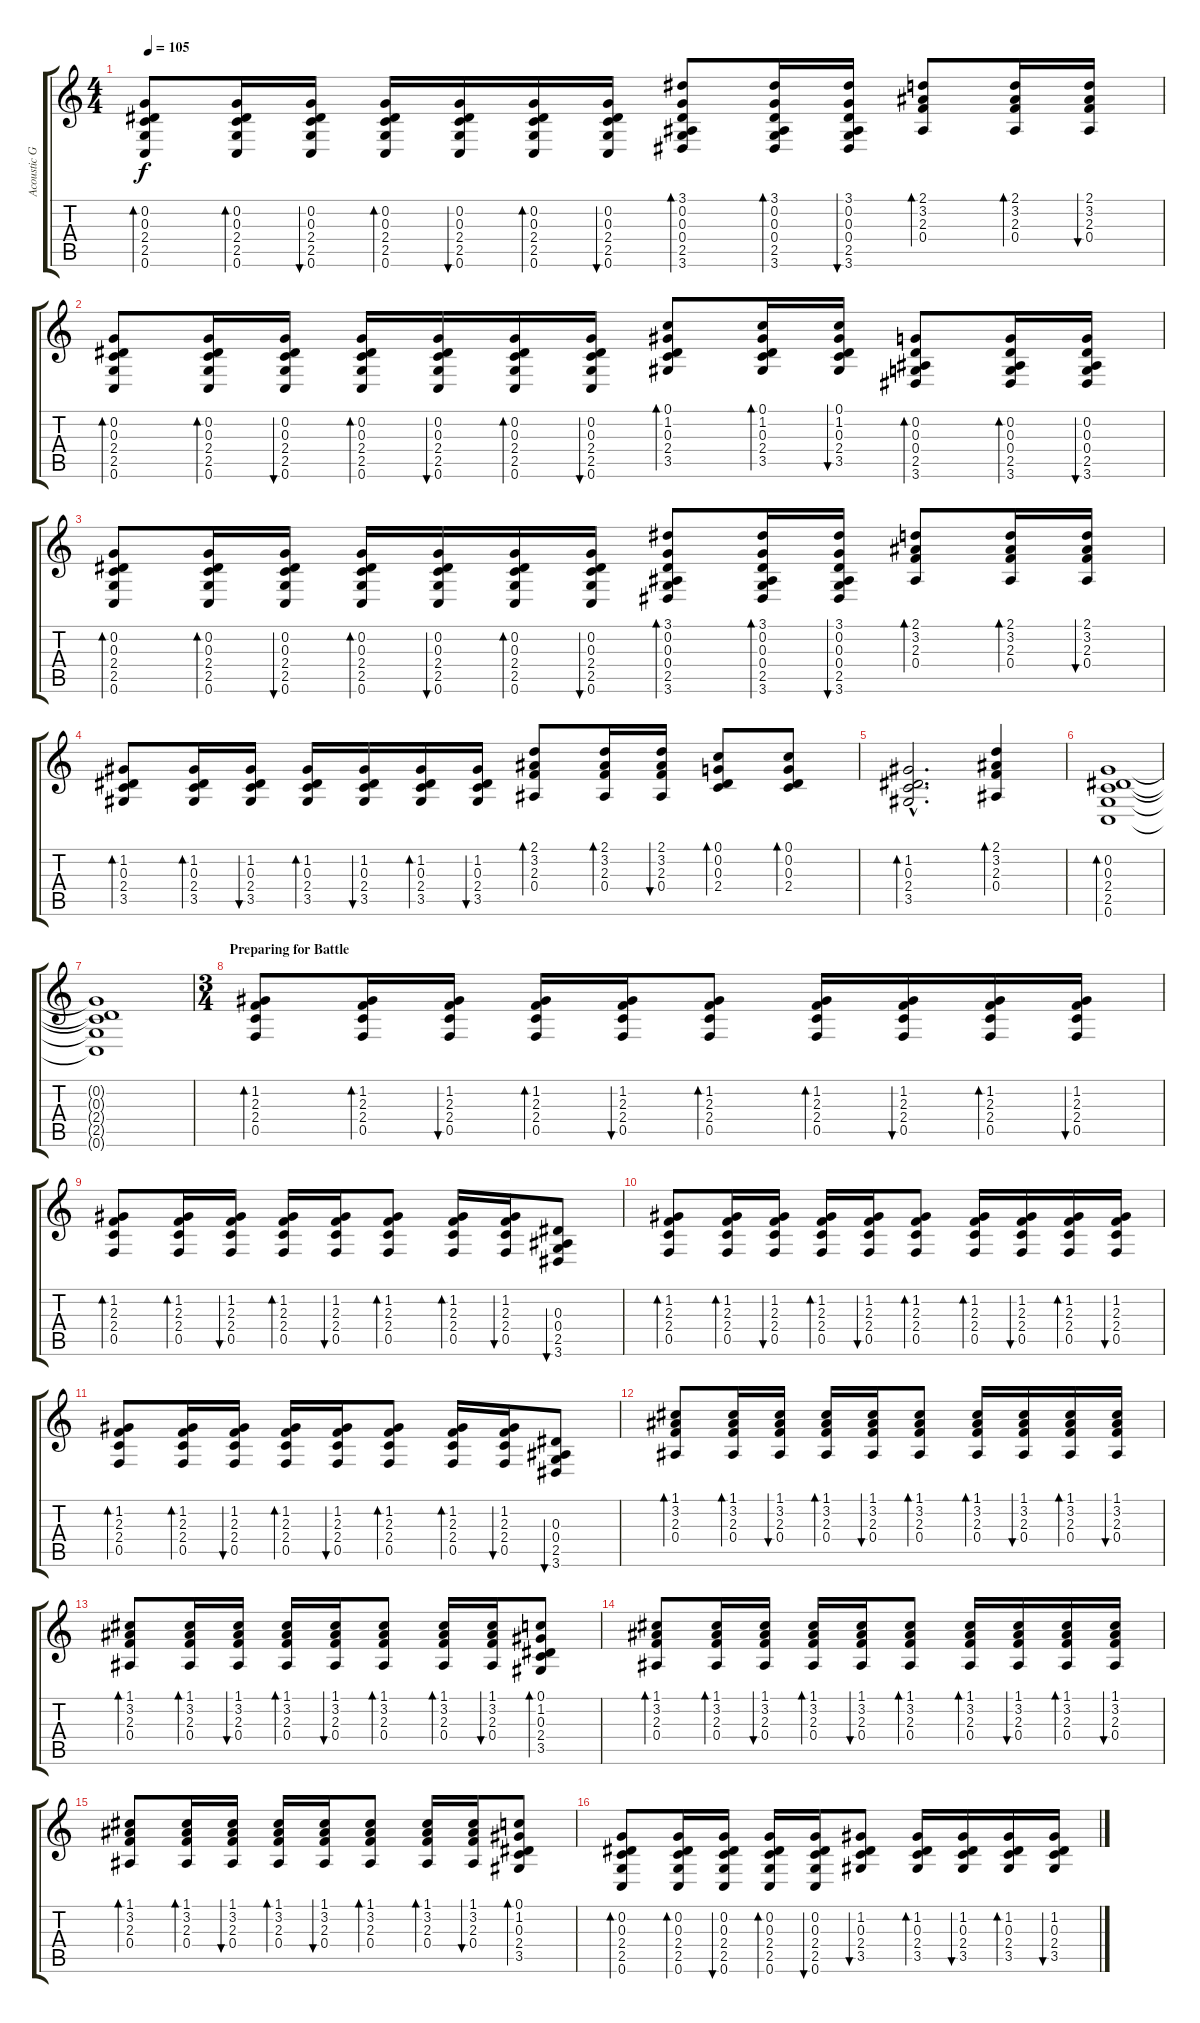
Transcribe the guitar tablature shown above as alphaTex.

\track ("Acoustic Guitar" "Acoustic G") {instrument acousticguitarsteel}
\staff {score tabs}
\tuning (C4 G3 Eb3 Bb2 F2 C2) {hide}
\ts (4 4)
\tempo 105
\clef g2
\ks c
(0.2 0.3 2.4 2.5 0.6).8{bd 60 dy f volume 13} (0.2 0.3 2.4 2.5 0.6).16{bd 60} (0.2 0.3 2.4 2.5 0.6).16{bu 60} (0.2 0.3 2.4 2.5 0.6).16{bd 60} (0.2 0.3 2.4 2.5 0.6).16{bu 60} (0.2 0.3 2.4 2.5 0.6).16{bd 60} (0.2 0.3 2.4 2.5 0.6).16{bu 60} (3.1 0.2 0.3 0.4 2.5 3.6).8{bd 60} (3.1 0.2 0.3 0.4 2.5 3.6).16{bd 60} (3.1 0.2 0.3 0.4 2.5 3.6).16{bu 60} (2.1 3.2 2.3 0.4).8{bd 60} (2.1 3.2 2.3 0.4).16{bd 60} (2.1 3.2 2.3 0.4).16{bu 60} |
(0.2 0.3 2.4 2.5 0.6).8{bd 60 volume 13} (0.2 0.3 2.4 2.5 0.6).16{bd 60} (0.2 0.3 2.4 2.5 0.6).16{bu 60} (0.2 0.3 2.4 2.5 0.6).16{bd 60} (0.2 0.3 2.4 2.5 0.6).16{bu 60} (0.2 0.3 2.4 2.5 0.6).16{bd 60} (0.2 0.3 2.4 2.5 0.6).16{bu 60} (0.1 1.2 0.3 2.4 3.5).8{bd 60} (0.1 1.2 0.3 2.4 3.5).16{bd 60} (0.1 1.2 0.3 2.4 3.5).16{bu 60} (0.2 0.3 0.4 2.5 3.6).8{bd 60} (0.2 0.3 0.4 2.5 3.6).16{bd 60} (0.2 0.3 0.4 2.5 3.6).16{bu 60} |
(0.2 0.3 2.4 2.5 0.6).8{bd 60 volume 13} (0.2 0.3 2.4 2.5 0.6).16{bd 60} (0.2 0.3 2.4 2.5 0.6).16{bu 60} (0.2 0.3 2.4 2.5 0.6).16{bd 60} (0.2 0.3 2.4 2.5 0.6).16{bu 60} (0.2 0.3 2.4 2.5 0.6).16{bd 60} (0.2 0.3 2.4 2.5 0.6).16{bu 60} (3.1 0.2 0.3 0.4 2.5 3.6).8{bd 60} (3.1 0.2 0.3 0.4 2.5 3.6).16{bd 60} (3.1 0.2 0.3 0.4 2.5 3.6).16{bu 60} (2.1 3.2 2.3 0.4).8{bd 60} (2.1 3.2 2.3 0.4).16{bd 60} (2.1 3.2 2.3 0.4).16{bu 60} |
(1.2 0.3 2.4 3.5).8{bd 60 volume 13} (1.2 0.3 2.4 3.5).16{bd 60} (1.2 0.3 2.4 3.5).16{bu 60} (1.2 0.3 2.4 3.5).16{bd 60} (1.2 0.3 2.4 3.5).16{bu 60} (1.2 0.3 2.4 3.5).16{bd 60} (1.2 0.3 2.4 3.5).16{bu 60} (2.1 3.2 2.3 0.4).8{bd 60} (2.1 3.2 2.3 0.4).16{bd 60} (2.1 3.2 2.3 0.4).16{bu 60} (0.1 0.2 0.3 2.4).8{bd 60} (0.1 0.2 0.3 2.4).8{bd 60} |
(1.2{hac} 0.3{hac} 2.4{hac} 3.5{hac}).2{d bd 60} (2.1 3.2 2.3 0.4).4{bd 60} |
(0.2 0.3 2.4 2.5 0.6).1{bd 60} |
(0.2{t} 0.3{t} 2.4{t} 2.5{t} 0.6{t}).1 |
\ts (3 4)
\section ("" "Preparing for Battle")
(1.2 2.3 2.4 0.5).8{bd 30 volume 13} (1.2 2.3 2.4 0.5).16{bd 30} (1.2 2.3 2.4 0.5).16{bu 30} (1.2 2.3 2.4 0.5).16{bd 30} (1.2 2.3 2.4 0.5).16{bu 30} (1.2 2.3 2.4 0.5).8{bd 30} (1.2 2.3 2.4 0.5).16{bd 30} (1.2 2.3 2.4 0.5).16{bu 30} (1.2 2.3 2.4 0.5).16{bd 30} (1.2 2.3 2.4 0.5).16{bu 30} |
(1.2 2.3 2.4 0.5).8{bd 30} (1.2 2.3 2.4 0.5).16{bd 30} (1.2 2.3 2.4 0.5).16{bu 30} (1.2 2.3 2.4 0.5).16{bd 30} (1.2 2.3 2.4 0.5).16{bu 30} (1.2 2.3 2.4 0.5).8{bd 30} (1.2 2.3 2.4 0.5).16{bd 30} (1.2 2.3 2.4 0.5).16{bu 30} (0.3 0.4 2.5 3.6).8{bu 30} |
(1.2 2.3 2.4 0.5).8{bd 30} (1.2 2.3 2.4 0.5).16{bd 30} (1.2 2.3 2.4 0.5).16{bu 30} (1.2 2.3 2.4 0.5).16{bd 30} (1.2 2.3 2.4 0.5).16{bu 30} (1.2 2.3 2.4 0.5).8{bd 30} (1.2 2.3 2.4 0.5).16{bd 30} (1.2 2.3 2.4 0.5).16{bu 30} (1.2 2.3 2.4 0.5).16{bd 30} (1.2 2.3 2.4 0.5).16{bu 30} |
(1.2 2.3 2.4 0.5).8{bd 30} (1.2 2.3 2.4 0.5).16{bd 30} (1.2 2.3 2.4 0.5).16{bu 30} (1.2 2.3 2.4 0.5).16{bd 30} (1.2 2.3 2.4 0.5).16{bu 30} (1.2 2.3 2.4 0.5).8{bd 30} (1.2 2.3 2.4 0.5).16{bd 30} (1.2 2.3 2.4 0.5).16{bu 30} (0.3 0.4 2.5 3.6).8{bu 30} |
(1.1 3.2 2.3 0.4).8{bd 30} (1.1 3.2 2.3 0.4).16{bd 30} (1.1 3.2 2.3 0.4).16{bu 30} (1.1 3.2 2.3 0.4).16{bd 30} (1.1 3.2 2.3 0.4).16{bu 30} (1.1 3.2 2.3 0.4).8{bd 30} (1.1 3.2 2.3 0.4).16{bd 30} (1.1 3.2 2.3 0.4).16{bu 30} (1.1 3.2 2.3 0.4).16{bd 30} (1.1 3.2 2.3 0.4).16{bu 30} |
(1.1 3.2 2.3 0.4).8{bd 30} (1.1 3.2 2.3 0.4).16{bd 30} (1.1 3.2 2.3 0.4).16{bu 30} (1.1 3.2 2.3 0.4).16{bd 30} (1.1 3.2 2.3 0.4).16{bu 30} (1.1 3.2 2.3 0.4).8{bd 30} (1.1 3.2 2.3 0.4).16{bd 30} (1.1 3.2 2.3 0.4).16{bu 30} (0.1 1.2 0.3 2.4 3.5).8{bd 30} |
(1.1 3.2 2.3 0.4).8{bd 30} (1.1 3.2 2.3 0.4).16{bd 30} (1.1 3.2 2.3 0.4).16{bu 30} (1.1 3.2 2.3 0.4).16{bd 30} (1.1 3.2 2.3 0.4).16{bu 30} (1.1 3.2 2.3 0.4).8{bd 30} (1.1 3.2 2.3 0.4).16{bd 30} (1.1 3.2 2.3 0.4).16{bu 30} (1.1 3.2 2.3 0.4).16{bd 30} (1.1 3.2 2.3 0.4).16{bu 30} |
(1.1 3.2 2.3 0.4).8{bd 30} (1.1 3.2 2.3 0.4).16{bd 30} (1.1 3.2 2.3 0.4).16{bu 30} (1.1 3.2 2.3 0.4).16{bd 30} (1.1 3.2 2.3 0.4).16{bu 30} (1.1 3.2 2.3 0.4).8{bd 30} (1.1 3.2 2.3 0.4).16{bd 30} (1.1 3.2 2.3 0.4).16{bu 30} (0.1 1.2 0.3 2.4 3.5).8{bd 30} |
(0.2 0.3 2.4 2.5 0.6).8{bd 30} (0.2 0.3 2.4 2.5 0.6).16{bd 30} (0.2 0.3 2.4 2.5 0.6).16{bu 30} (0.2 0.3 2.4 2.5 0.6).16{bd 30} (0.2 0.3 2.4 2.5 0.6).16{bu 30} (1.2 0.3 2.4 3.5).8{bu 30} (1.2 0.3 2.4 3.5).16{bd 30} (1.2 0.3 2.4 3.5).16{bu 30} (1.2 0.3 2.4 3.5).16{bd 30} (1.2 0.3 2.4 3.5).16{bu 30}
